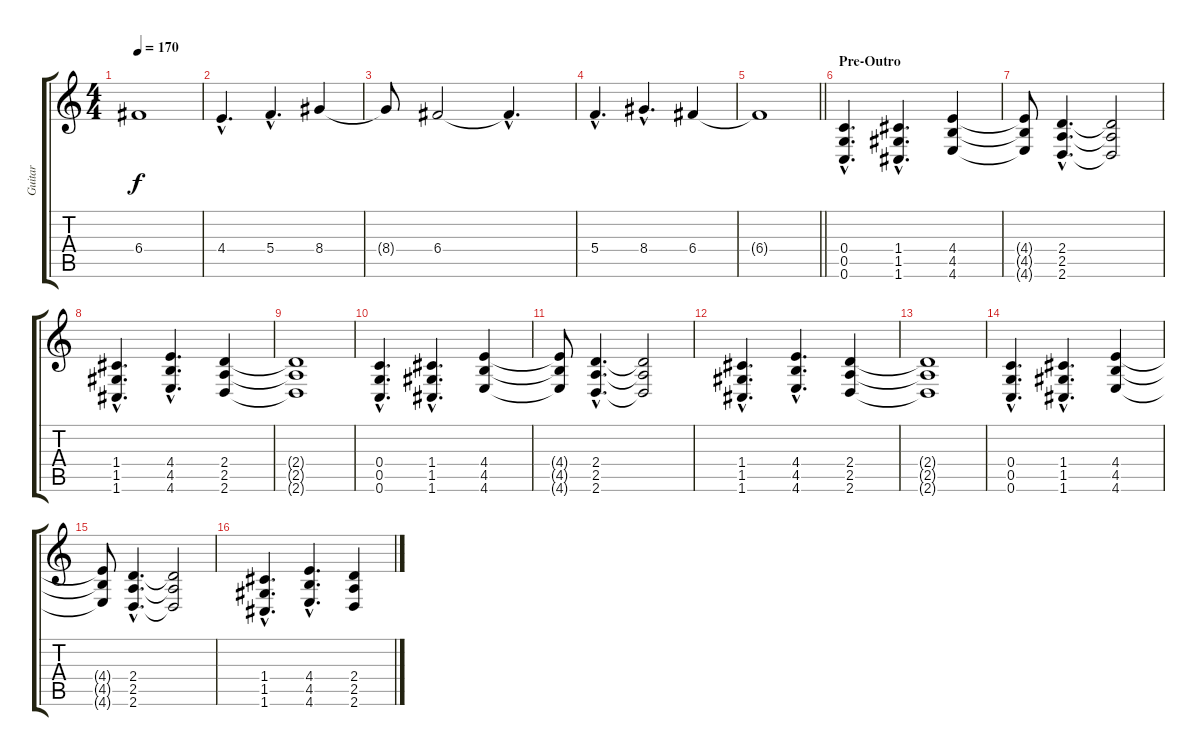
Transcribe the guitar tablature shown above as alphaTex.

\track ("Guitar" "Guitar") {instrument distortionguitar}
\staff {score tabs}
\tuning (D4 A3 F3 C3 G2 C2) {hide}
\ts (4 4)
\tempo 170
\clef g2
\ks c
6.4{t}.1{dy f} |
4.4{hac}.4{d} 5.4{hac}.4{d} 8.4.4 |
8.4{t}.8 6.4.2 6.4{hac t}.4{d} |
5.4{hac}.4{d} 8.4{hac}.4{d} 6.4.4 |
\barLineRight lightlight
6.4{t}.1 |
\section ("" "Pre-Outro")
(0.4{hac} 0.5{hac} 0.6{hac}).4{d} (1.4{hac} 1.5{hac} 1.6{hac}).4{d} (4.4 4.5 4.6).4 |
(4.4{t} 4.5{t} 4.6{t}).8 (2.4{hac} 2.5{hac} 2.6{hac}).4{d} (2.4{t} 2.5{t} 2.6{t}).2 |
(1.4{hac} 1.5{hac} 1.6{hac}).4{d} (4.4{hac} 4.5{hac} 4.6{hac}).4{d} (2.4 2.5 2.6).4 |
(2.4{t} 2.5{t} 2.6{t}).1 |
(0.4{hac} 0.5{hac} 0.6{hac}).4{d} (1.4{hac} 1.5{hac} 1.6{hac}).4{d} (4.4 4.5 4.6).4 |
(4.4{t} 4.5{t} 4.6{t}).8 (2.4{hac} 2.5{hac} 2.6{hac}).4{d} (2.4{t} 2.5{t} 2.6{t}).2 |
(1.4{hac} 1.5{hac} 1.6{hac}).4{d} (4.4{hac} 4.5{hac} 4.6{hac}).4{d} (2.4 2.5 2.6).4 |
(2.4{t} 2.5{t} 2.6{t}).1 |
(0.4{hac} 0.5{hac} 0.6{hac}).4{d} (1.4{hac} 1.5{hac} 1.6{hac}).4{d} (4.4 4.5 4.6).4 |
(4.4{t} 4.5{t} 4.6{t}).8 (2.4{hac} 2.5{hac} 2.6{hac}).4{d} (2.4{t} 2.5{t} 2.6{t}).2 |
(1.4{hac} 1.5{hac} 1.6{hac}).4{d} (4.4{hac} 4.5{hac} 4.6{hac}).4{d} (2.4 2.5 2.6).4
